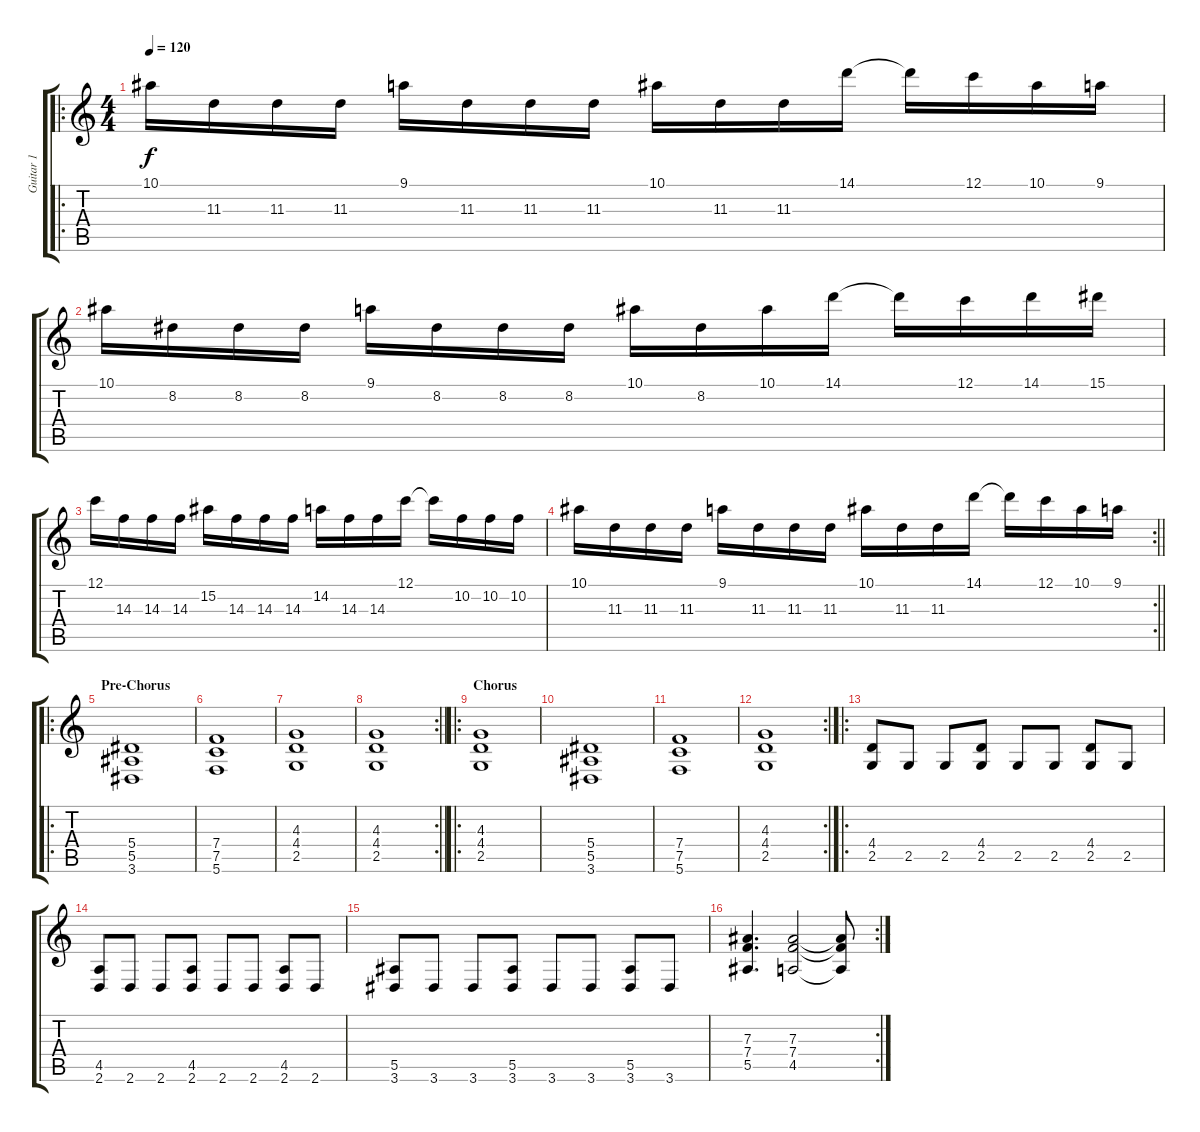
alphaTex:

\track ("Guitar 1" "Guitar 1") {instrument distortionguitar}
\staff {score tabs}
\tuning (C4 G3 Eb3 Bb2 F2 C2) {hide}
\ro
\ts (4 4)
\tempo 120
\clef g2
\ks c
10.1.16{dy f} 11.3.16 11.3.16 11.3.16 9.1.16 11.3.16 11.3.16 11.3.16 10.1.16 11.3.16 11.3.16 14.1.16 14.1{t}.16 12.1.16 10.1.16 9.1.16 |
10.1.16 8.2.16 8.2.16 8.2.16 9.1.16 8.2.16 8.2.16 8.2.16 10.1.16 8.2.16 10.1.16 14.1.16 14.1{t}.16 12.1.16 14.1.16 15.1.16 |
12.1.16 14.3.16 14.3.16 14.3.16 15.2.16 14.3.16 14.3.16 14.3.16 14.2.16 14.3.16 14.3.16 12.1.16 12.1{t}.16 10.2.16 10.2.16 10.2.16 |
\rc 2
\barLineRight lightlight
10.1.16 11.3.16 11.3.16 11.3.16 9.1.16 11.3.16 11.3.16 11.3.16 10.1.16 11.3.16 11.3.16 14.1.16 14.1{t}.16 12.1.16 10.1.16 9.1.16 |
\ro
\section ("" "Pre-Chorus")
(5.4 5.5 3.6).1 |
(7.4 7.5 5.6).1 |
(4.3 4.4 2.5).1 |
\rc 2
\barLineRight lightlight
(4.3 4.4 2.5).1 |
\ro
\section ("" "Chorus")
(4.3 4.4 2.5).1 |
(5.4 5.5 3.6).1 |
(7.4 7.5 5.6).1 |
\rc 2
(4.3 4.4 2.5).1 |
\ro
(4.4 2.5).8 2.5.8 2.5.8 (4.4 2.5).8 2.5.8 2.5.8 (4.4 2.5).8 2.5.8 |
(4.5 2.6).8 2.6.8 2.6.8 (4.5 2.6).8 2.6.8 2.6.8 (4.5 2.6).8 2.6.8 |
(5.5 3.6).8 3.6.8 3.6.8 (5.5 3.6).8 3.6.8 3.6.8 (5.5 3.6).8 3.6.8 |
\rc 2
(7.3 7.4 5.5).4{d} (7.3 7.4 4.5).2 (7.3{t} 7.4{t} 4.5{t}).8
